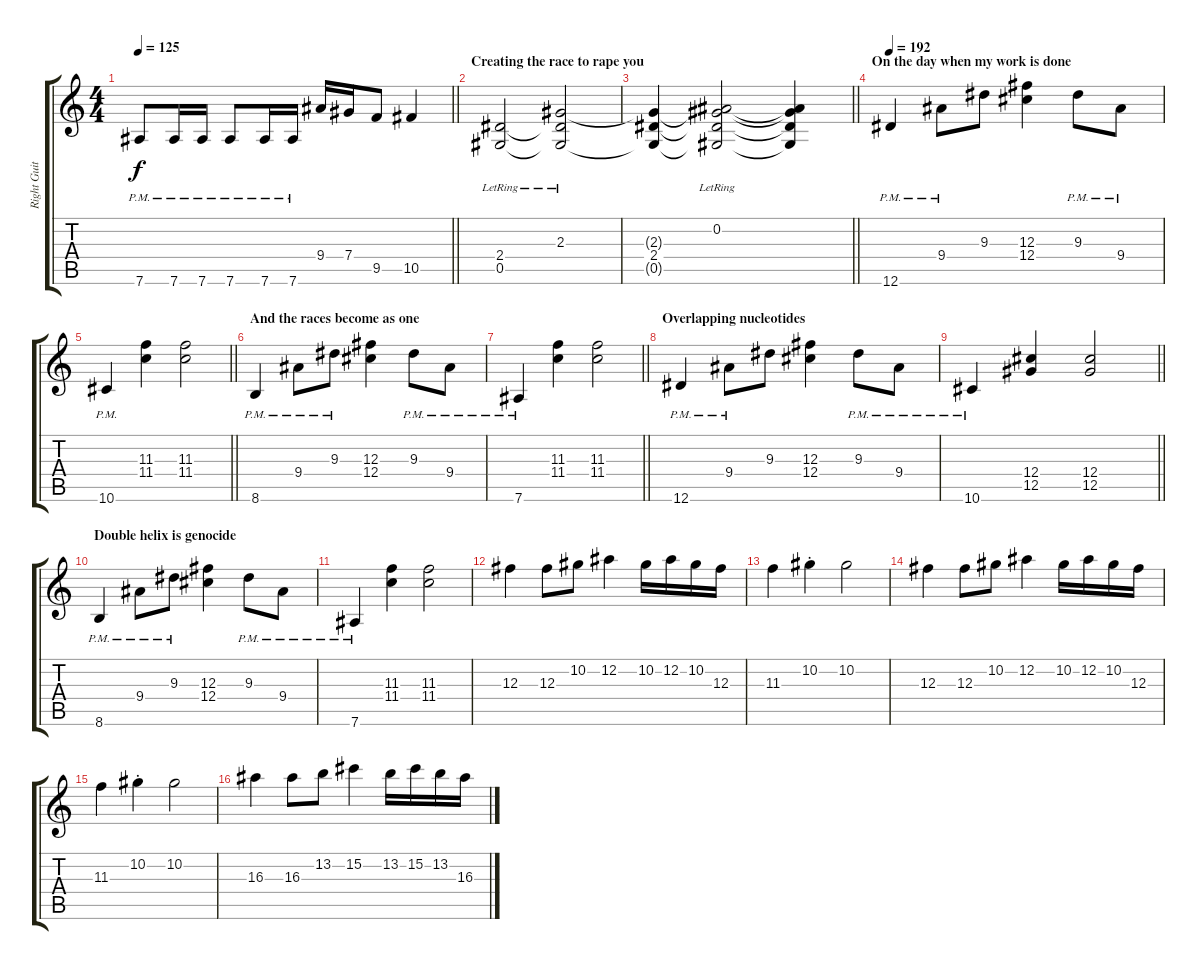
\track ("Right Guitar" "Right Guit") {instrument distortionguitar}
\staff {score tabs}
\tuning (Eb4 Bb3 Gb3 Db3 Ab2 Eb2) {hide}
\ts (4 4)
\tempo 125
\clef g2
\barLineRight lightlight
\ks c
7.6{pm}.8{dy f} 7.6{pm}.16 7.6{pm}.16 7.6{pm}.8 7.6{pm}.16 7.6{pm}.16 9.4.16 7.4.16 9.5.8 10.5.4 |
\section ("" "Creating the race to rape you ")
(2.4{lr} 0.5{lr}).2 (2.3{lr} 2.4{t} 0.5{t}).2 |
\barLineRight lightlight
(2.3{t} 2.4 0.5{t}).4 (0.2{lr} 2.3{t} 2.4{t} 0.5{t}).2 (0.2{t} 2.3{t} 2.4{t} 0.5{t}).4 |
\section ("" "On the day when my work is done ")
\tempo 192
12.6{pm}.4 9.4{pm}.8 9.3.8 (12.3 12.4).4 9.3{pm}.8 9.4{pm}.8 |
\barLineRight lightlight
10.6{pm}.4 (11.3 11.4).4 (11.3 11.4).2 |
\section ("" "And the races become as one ")
8.6{pm}.4 9.4{pm}.8 9.3{pm}.8 (12.3 12.4).4 9.3{pm}.8 9.4{pm}.8 |
\barLineRight lightlight
7.6{pm}.4 (11.3 11.4).4 (11.3 11.4).2 |
\section ("" "Overlapping nucleotides")
12.6{pm}.4 9.4{pm}.8 9.3.8 (12.3 12.4).4 9.3{pm}.8 9.4{pm}.8 |
\barLineRight lightlight
10.6{pm}.4 (12.4 12.5).4 (12.4 12.5).2 |
\section ("" "Double helix is genocide ")
8.6{pm}.4 9.4{pm}.8 9.3{pm}.8 (12.3 12.4).4 9.3{pm}.8 9.4{pm}.8 |
7.6{pm}.4 (11.3 11.4).4 (11.3 11.4).2 |
12.3.4 12.3.8 10.2.8 12.2.4 10.2.16 12.2.16 10.2.16 12.3.16 |
11.3.4 10.2{st}.4 10.2.2 |
12.3.4 12.3.8 10.2.8 12.2.4 10.2.16 12.2.16 10.2.16 12.3.16 |
11.3.4 10.2{st}.4 10.2.2 |
16.3.4 16.3.8 13.2.8 15.2.4 13.2.16 15.2.16 13.2.16 16.3.16
